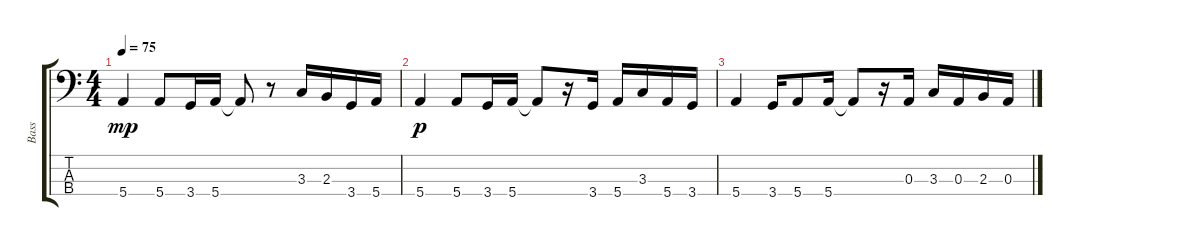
\track ("Bass" "Bass") {instrument electricbassfinger}
\staff {score tabs}
\tuning (G2 D2 A1 E1) {hide}
\ts (4 4)
\tempo 75
\clef f4
\ks c
5.4.4{dy mp} 5.4.8 3.4.16 5.4.16 5.4{t}.8 r.8 3.3.16 2.3.16 3.4.16 5.4.16 |
5.4.4{dy p} 5.4.8 3.4.16 5.4.16 5.4{t}.8 r.16 3.4.16 5.4.16 3.3.16 5.4.16 3.4.16 |
5.4.4 3.4.16 5.4.8 5.4.16 5.4{t}.8 r.16 0.3.16 3.3.16 0.3.16 2.3.16 0.3.16
